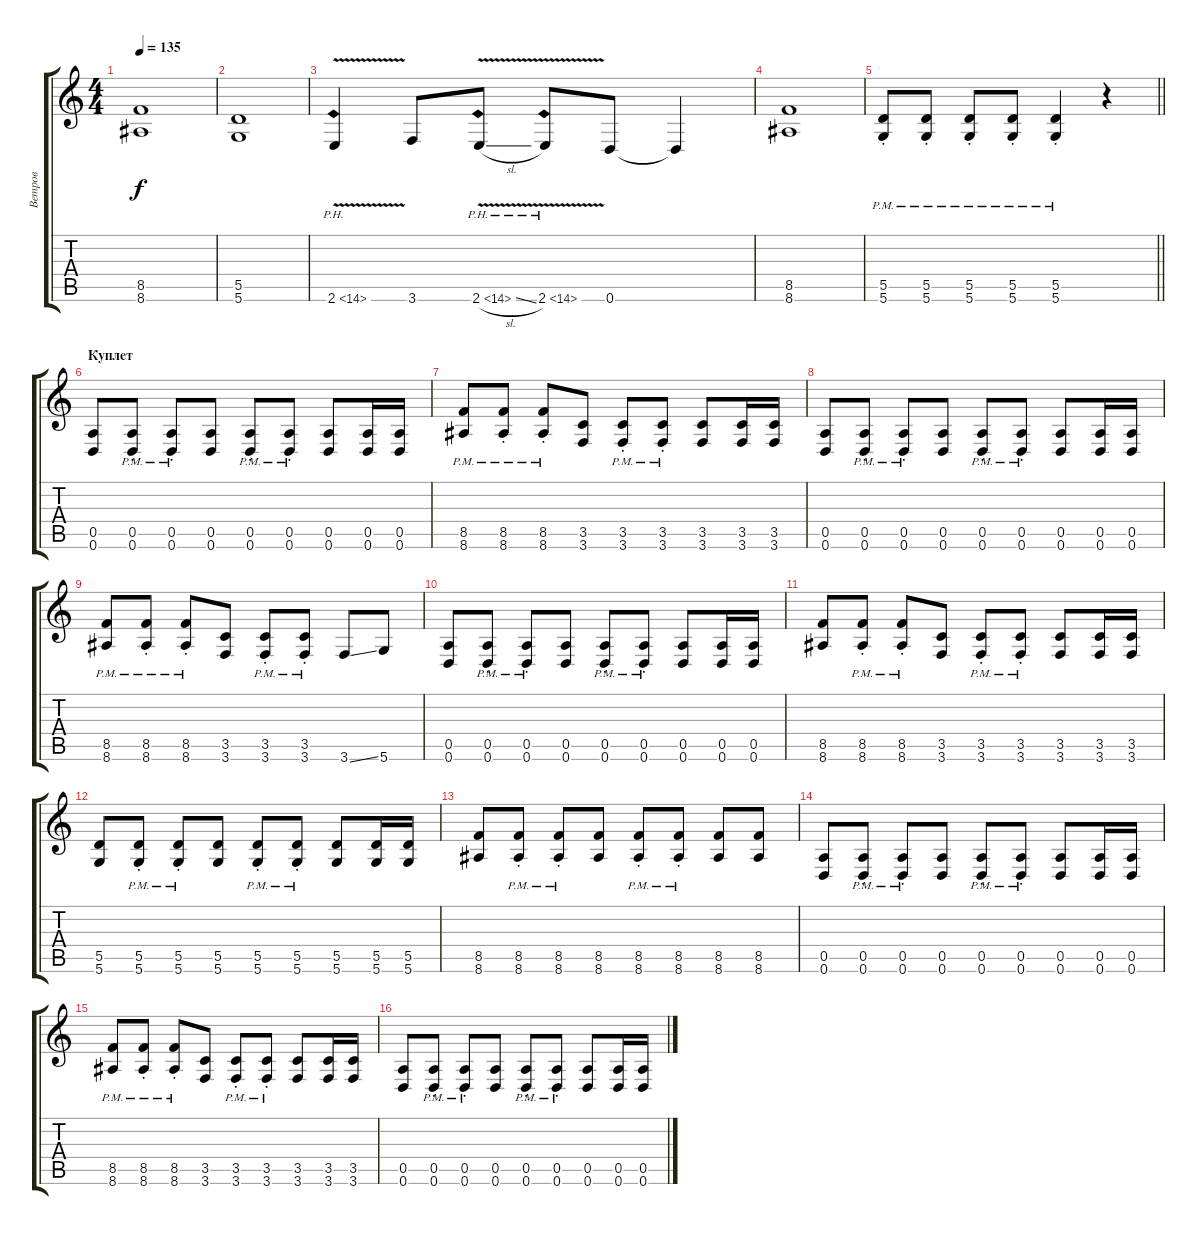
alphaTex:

\track ("Ветров" "Ветров") {instrument distortionguitar}
\staff {score tabs}
\tuning (E4 A3 G3 D3 A2 D2) {hide}
\ts (4 4)
\tempo 135
\clef g2
\ks c
(8.5 8.6).1{dy f} |
(5.5 5.6).1 |
2.6{ph 12 v}.4 3.6.8 2.6{ph 12 v sl}.8 2.6{ph 12 v}.8 0.6.8 0.6{t}.4 |
(8.5 8.6).1 |
\barLineRight lightlight
(5.5{st} 5.6{pm st}).8 (5.5{st} 5.6{pm st}).8 (5.5{st} 5.6{pm st}).8 (5.5{st} 5.6{pm st}).8 (5.5{st} 5.6{pm st}).4 r.4 |
\section ("" "Куплет")
(0.5 0.6).8 (0.5{pm st} 0.6{st}).8 (0.5{pm st} 0.6{st}).8 (0.5 0.6).8 (0.5{st} 0.6{pm st}).8 (0.5{st} 0.6{pm st}).8 (0.5 0.6).8 (0.5 0.6).16 (0.5 0.6).16 |
(8.5{pm} 8.6).8 (8.5{pm st} 8.6{pm st}).8 (8.5{pm st} 8.6{pm st}).8 (3.5 3.6).8 (3.5{pm} 3.6{st}).8 (3.5{pm} 3.6{st}).8 (3.5 3.6).8 (3.5 3.6).16 (3.5 3.6).16 |
(0.5 0.6).8 (0.5{pm st} 0.6{st}).8 (0.5{pm st} 0.6{st}).8 (0.5 0.6).8 (0.5{st} 0.6{pm st}).8 (0.5{st} 0.6{pm st}).8 (0.5 0.6).8 (0.5 0.6).16 (0.5 0.6).16 |
(8.5{pm} 8.6).8 (8.5{pm st} 8.6{pm st}).8 (8.5{pm st} 8.6{pm st}).8 (3.5 3.6).8 (3.5{pm} 3.6{st}).8 (3.5{pm} 3.6{st}).8 3.6{ss}.8 5.6.8 |
(0.5 0.6).8 (0.5{pm st} 0.6{st}).8 (0.5{pm st} 0.6{st}).8 (0.5 0.6).8 (0.5{st} 0.6{pm st}).8 (0.5{st} 0.6{pm st}).8 (0.5 0.6).8 (0.5 0.6).16 (0.5 0.6).16 |
(8.5 8.6).8 (8.5{pm st} 8.6{pm st}).8 (8.5{pm st} 8.6{pm st}).8 (3.5 3.6).8 (3.5{pm} 3.6{st}).8 (3.5{pm} 3.6{st}).8 (3.5 3.6).8 (3.5 3.6).16 (3.5 3.6).16 |
(5.5 5.6).8 (5.5{pm st} 5.6{pm st}).8 (5.5{pm st} 5.6{pm st}).8 (5.5 5.6).8 (5.5{pm st} 5.6{pm st}).8 (5.5{pm st} 5.6{pm st}).8 (5.5 5.6).8 (5.5 5.6).16 (5.5 5.6).16 |
(8.5 8.6).8 (8.5{pm st} 8.6{pm st}).8 (8.5{pm st} 8.6{pm st}).8 (8.5 8.6).8 (8.5{pm st} 8.6{pm st}).8 (8.5{pm st} 8.6{pm st}).8 (8.5 8.6).8 (8.5 8.6).8 |
(0.5 0.6).8 (0.5{pm st} 0.6{st}).8 (0.5{pm st} 0.6{st}).8 (0.5 0.6).8 (0.5{st} 0.6{pm st}).8 (0.5{st} 0.6{pm st}).8 (0.5 0.6).8 (0.5 0.6).16 (0.5 0.6).16 |
(8.5{pm} 8.6).8 (8.5{pm st} 8.6{pm st}).8 (8.5{pm st} 8.6{pm st}).8 (3.5 3.6).8 (3.5{pm} 3.6{st}).8 (3.5{pm} 3.6{st}).8 (3.5 3.6).8 (3.5 3.6).16 (3.5 3.6).16 |
(0.5 0.6).8 (0.5{pm st} 0.6{st}).8 (0.5{pm st} 0.6{st}).8 (0.5 0.6).8 (0.5{st} 0.6{pm st}).8 (0.5{st} 0.6{pm st}).8 (0.5 0.6).8 (0.5 0.6).16 (0.5 0.6).16
